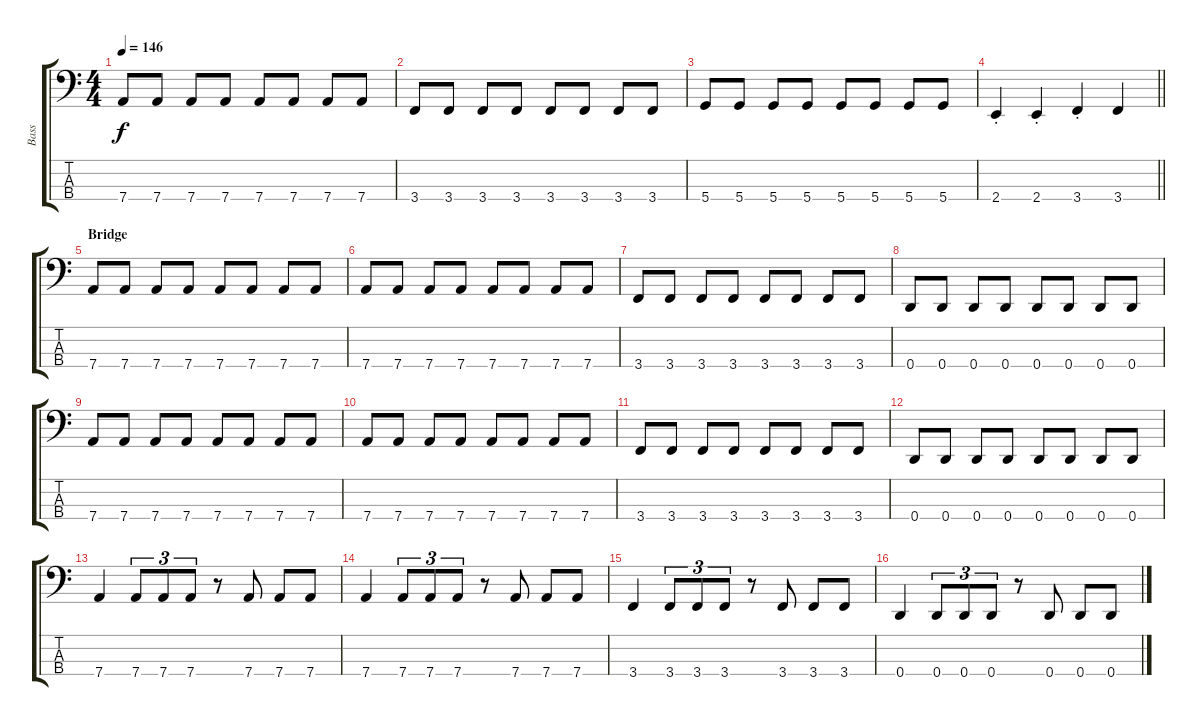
\track ("Bass" "Bass") {instrument electricbassfinger}
\staff {score tabs}
\tuning (G2 D2 A1 D1) {hide}
\ts (4 4)
\tempo 146
\clef f4
\ks c
7.4.8{dy f} 7.4.8 7.4.8 7.4.8 7.4.8 7.4.8 7.4.8 7.4.8 |
3.4.8 3.4.8 3.4.8 3.4.8 3.4.8 3.4.8 3.4.8 3.4.8 |
5.4.8 5.4.8 5.4.8 5.4.8 5.4.8 5.4.8 5.4.8 5.4.8 |
\barLineRight lightlight
2.4{st}.4 2.4{st}.4 3.4{st}.4 3.4.4 |
\section ("" "Bridge")
7.4.8 7.4.8 7.4.8 7.4.8 7.4.8 7.4.8 7.4.8 7.4.8 |
7.4.8 7.4.8 7.4.8 7.4.8 7.4.8 7.4.8 7.4.8 7.4.8 |
3.4.8 3.4.8 3.4.8 3.4.8 3.4.8 3.4.8 3.4.8 3.4.8 |
0.4.8 0.4.8 0.4.8 0.4.8 0.4.8 0.4.8 0.4.8 0.4.8 |
7.4.8 7.4.8 7.4.8 7.4.8 7.4.8 7.4.8 7.4.8 7.4.8 |
7.4.8 7.4.8 7.4.8 7.4.8 7.4.8 7.4.8 7.4.8 7.4.8 |
3.4.8 3.4.8 3.4.8 3.4.8 3.4.8 3.4.8 3.4.8 3.4.8 |
0.4.8 0.4.8 0.4.8 0.4.8 0.4.8 0.4.8 0.4.8 0.4.8 |
7.4.4 7.4.8{tu (3 2)} 7.4.8{tu (3 2)} 7.4.8{tu (3 2)} r.8 7.4.8 7.4.8 7.4.8 |
7.4.4 7.4.8{tu (3 2)} 7.4.8{tu (3 2)} 7.4.8{tu (3 2)} r.8 7.4.8 7.4.8 7.4.8 |
3.4.4 3.4.8{tu (3 2)} 3.4.8{tu (3 2)} 3.4.8{tu (3 2)} r.8 3.4.8 3.4.8 3.4.8 |
0.4.4 0.4.8{tu (3 2)} 0.4.8{tu (3 2)} 0.4.8{tu (3 2)} r.8 0.4.8 0.4.8 0.4.8
